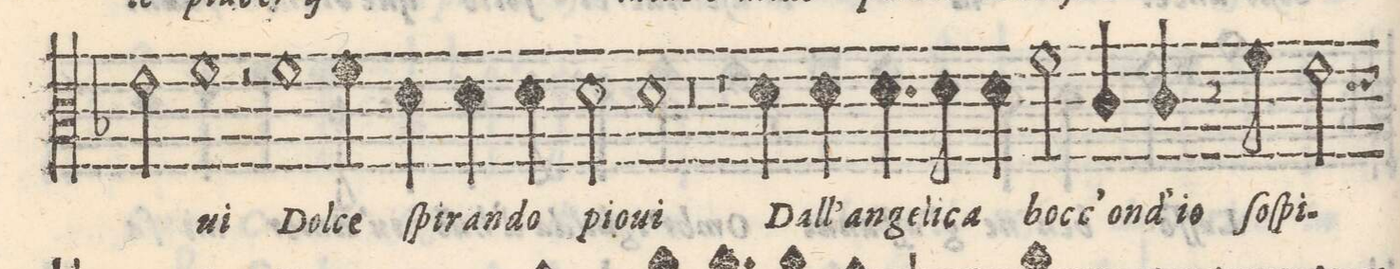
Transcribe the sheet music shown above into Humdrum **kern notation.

**kern	**text
*I"Alto	*
*clefC3	*
*k[b-]	*
*M2/1	*
1f	-ui
2r	.
1f\	Dol-
=14-	=14-
4f\	-ce
4d\	ſpi-
4d\	-ran-
4d\	-do
2d\	pio-
=15-	=15-
1d	-ui
1r	.
=16-	=16-
1ryy	.
1r	.
=17-	=17-
4d\	Dall'
4d\	an-
4.d\	-ge-
8d\	-li-
4d\	-ca
2f\	bocc'
4c/	on-
=18-	=18-
4c/	-d'io
8r	.
8f\	ſoſ-
2e\	-pi-
*-	*-
